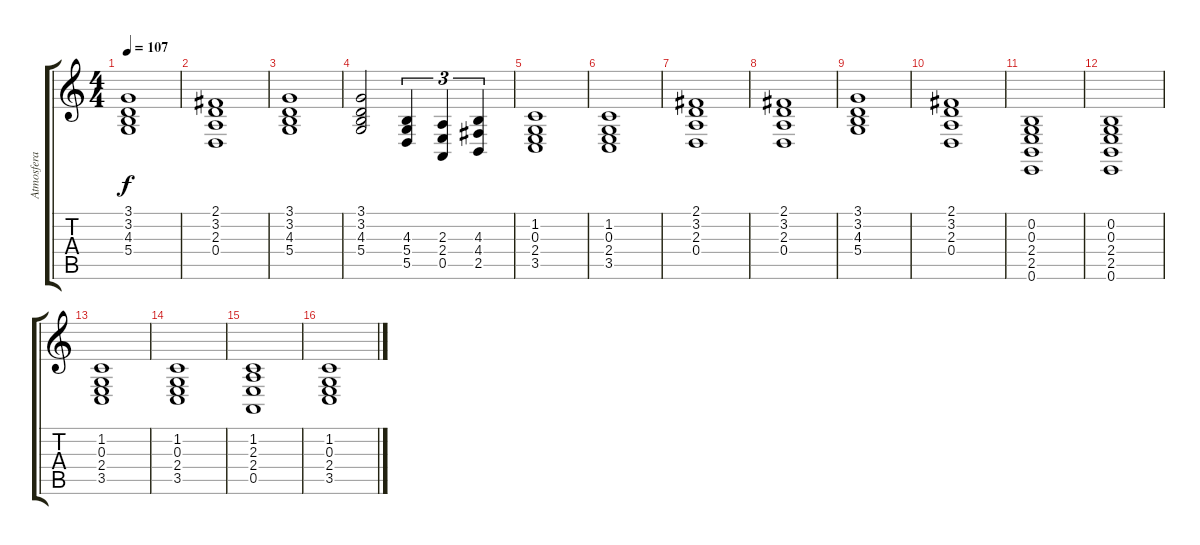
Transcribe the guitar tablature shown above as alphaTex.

\track ("Atmosfera" "Atmosfera") {instrument fx4atmosphere}
\staff {score tabs}
\tuning (E4 B3 G3 D3 A2 E2) {hide}
\ts (4 4)
\tempo 107
\clef g2
\ks c
(3.1 3.2 4.3 5.4).1{dy f} |
(2.1 3.2 2.3 0.4).1 |
(3.1 3.2 4.3 5.4).1 |
(3.1 3.2 4.3 5.4).2 (4.3 5.4 5.5).4{tu (3 2)} (2.3 2.4 0.5).4{tu (3 2)} (4.3 4.4 2.5).4{tu (3 2)} |
(1.2 0.3 2.4 3.5).1 |
(1.2 0.3 2.4 3.5).1 |
(2.1 3.2 2.3 0.4).1 |
(2.1 3.2 2.3 0.4).1 |
(3.1 3.2 4.3 5.4).1 |
(2.1 3.2 2.3 0.4).1 |
(0.2 0.3 2.4 2.5 0.6).1 |
(0.2 0.3 2.4 2.5 0.6).1 |
(1.2 0.3 2.4 3.5).1 |
(1.2 0.3 2.4 3.5).1 |
(1.2 2.3 2.4 0.5).1 |
(1.2 0.3 2.4 3.5).1
